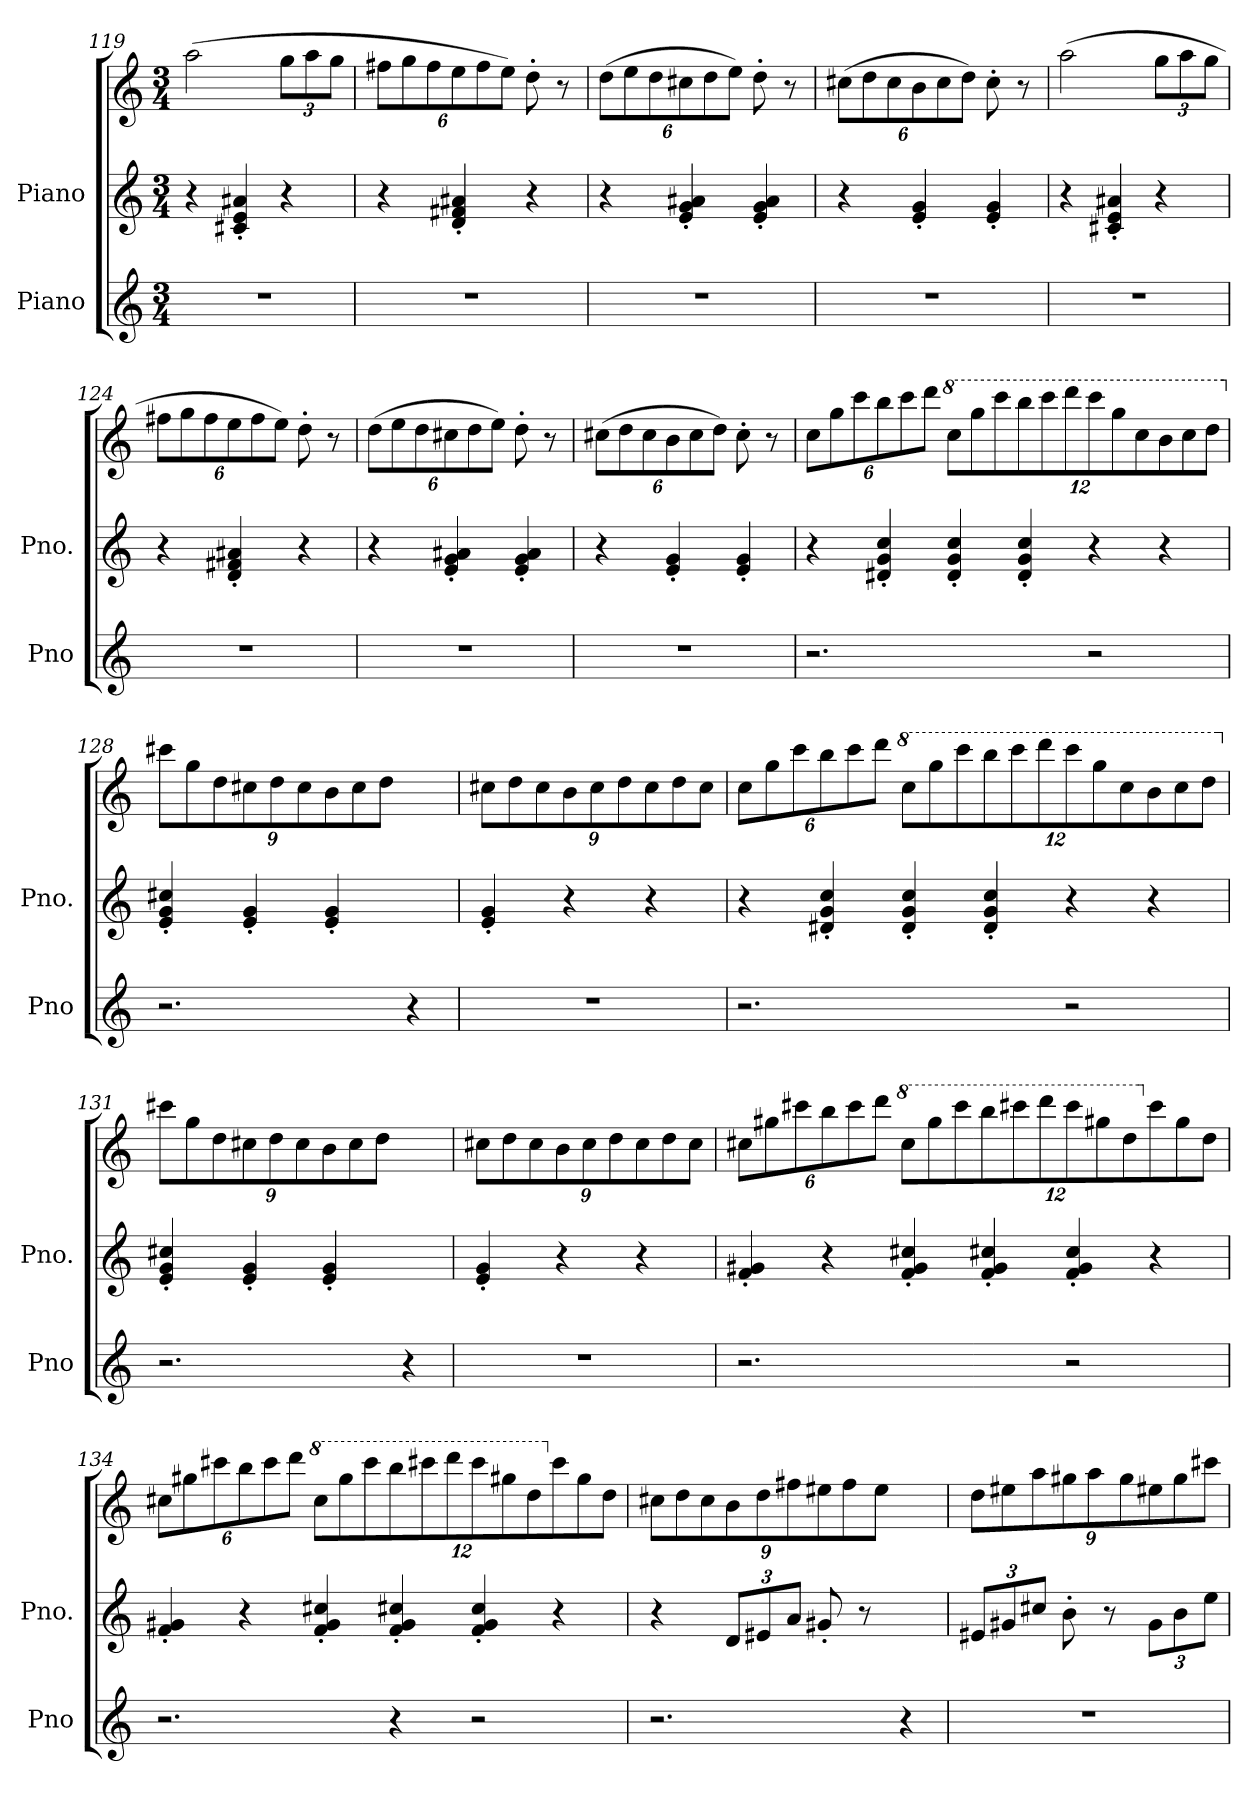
**kern	**kern	**kern
*part2	*part1	*part1
*staff3	*staff2	*staff1
*I"Piano	*I"Piano	*
*I'Pno	*I'Pno.	*
*clefG2	*clefG2	*clefG2
*k[]	*k[]	*k[]
*M3/4	*M3/4	*M3/4
=119	=119	=119
2.r	4r	(2aa\
.	4c#X/' 4e/' 4a#X/'	.
*	*	*Xbrackettup
.	4r	12gg\L
.	.	12aa\
.	.	12gg\J
=120	=120	=120
2.r	4r	12ff#X\L
.	.	12gg\
.	.	12ff#\
.	4d/' 4f#X/' 4a#X/'	12ee\
.	.	12ff#\
.	.	12ee\J)
.	4r	8dd'\
.	.	8r
=121	=121	=121
2.r	4r	(12dd\L
.	.	12ee\
.	.	12dd\
.	4e/' 4g/' 4a#X/'	12cc#X\
.	.	12dd\
.	.	12ee\J)
.	4e/' 4g/' 4a#/'	8dd'\
.	.	8r
=122	=122	=122
2.r	4r	(12cc#X\L
.	.	12dd\
.	.	12cc#\
.	4e/' 4g/'	12b\
.	.	12cc#\
.	.	12dd\J)
.	4e/' 4g/'	8cc#'\
.	.	8r
!!LO:PB:g=z
=123	=123	=123
2.r	4r	(2aa\
.	4c#X/' 4e/' 4a#X/'	.
.	4r	12gg\L
.	.	12aa\
.	.	12gg\J
=124	=124	=124
2.r	4r	12ff#X\L
.	.	12gg\
.	.	12ff#\
.	4d/' 4f#X/' 4a#X/'	12ee\
.	.	12ff#\
.	.	12ee\J)
.	4r	8dd'\
.	.	8r
=125	=125	=125
2.r	4r	(12dd\L
.	.	12ee\
.	.	12dd\
.	4e/' 4g/' 4a#X/'	12cc#X\
.	.	12dd\
.	.	12ee\J)
.	4e/' 4g/' 4a#/'	8dd'\
.	.	8r
=126	=126	=126
2.r	4r	(12cc#X\L
.	.	12dd\
.	.	12cc#\
.	4e/' 4g/'	12b\
.	.	12cc#\
.	.	12dd\J)
.	4e/' 4g/'	8cc#'\
.	.	8r
=127	=127	=127
2.r	4r	12cc\L
.	.	12gg\
.	.	12ccc\
.	4d#X/' 4g/' 4cc/'	12bb\
.	.	12ccc\
.	.	12ddd\J
*	*	*8va
.	4d#/' 4g/' 4cc/'	12ccc\L
.	.	12ggg\
.	.	12cccc\
4ryy	4d#/' 4g/' 4cc/'	12bbb\
.	.	12cccc\
.	.	12dddd\
2r	4r	12cccc\
.	.	12ggg\
.	.	12ccc\
.	4r	12bb\
.	.	12ccc\
.	.	12ddd\J
!!LO:LB:g=z
=128	=128	=128
*	*	*X8va
2.r	4e/' 4g/' 4cc#X/'	12ccc#X\L
.	.	12gg\
.	.	12dd\
.	4e/' 4g/'	12cc#X\
.	.	12dd\
.	.	12cc#\
.	4e/' 4g/'	12b\
.	.	12cc#\
.	.	12dd\J
4r	4ryy	4ryy
=129	=129	=129
2.r	4e/' 4g/'	12cc#X\L
.	.	12dd\
.	.	12cc#\
.	4r	12b\
.	.	12cc#\
.	.	12dd\
.	4r	12cc#\
.	.	12dd\
.	.	12cc#\J
=130	=130	=130
2.r	4r	12cc\L
.	.	12gg\
.	.	12ccc\
.	4d#X/' 4g/' 4cc/'	12bb\
.	.	12ccc\
.	.	12ddd\J
*	*	*8va
.	4d#/' 4g/' 4cc/'	12ccc\L
.	.	12ggg\
.	.	12cccc\
4ryy	4d#/' 4g/' 4cc/'	12bbb\
.	.	12cccc\
.	.	12dddd\
2r	4r	12cccc\
.	.	12ggg\
.	.	12ccc\
.	4r	12bb\
.	.	12ccc\
.	.	12ddd\J
=131	=131	=131
*	*	*X8va
2.r	4e/' 4g/' 4cc#X/'	12ccc#X\L
.	.	12gg\
.	.	12dd\
.	4e/' 4g/'	12cc#X\
.	.	12dd\
.	.	12cc#\
.	4e/' 4g/'	12b\
.	.	12cc#\
.	.	12dd\J
4r	4ryy	4ryy
!!LO:LB:g=z
=132	=132	=132
2.r	4e/' 4g/'	12cc#X\L
.	.	12dd\
.	.	12cc#\
.	4r	12b\
.	.	12cc#\
.	.	12dd\
.	4r	12cc#\
.	.	12dd\
.	.	12cc#\J
=133	=133	=133
2.r	4f/' 4g#X/'	12cc#X\L
.	.	12gg#X\
.	.	12ccc#X\
.	4r	12bb\
.	.	12ccc#\
.	.	12ddd\J
*	*	*8va
.	4f/' 4g#/' 4cc#X/'	12ccc#\L
.	.	12ggg#\
.	.	12cccc#\
4ryy	4f/' 4g#/' 4cc#X/'	12bbb\
.	.	12cccc#X\
.	.	12dddd\
2r	4f/' 4g#/' 4cc#/'	12cccc#\
.	.	12ggg#X\
.	.	12ddd\
*	*	*X8va
.	4r	12ccc#\
.	.	12gg#\
.	.	12dd\J
=134	=134	=134
2.r	4f/' 4g#X/'	12cc#X\L
.	.	12gg#X\
.	.	12ccc#X\
.	4r	12bb\
.	.	12ccc#\
.	.	12ddd\J
*	*	*8va
.	4f/' 4g#/' 4cc#X/'	12ccc#\L
.	.	12ggg#\
.	.	12cccc#\
4r	4f/' 4g#/' 4cc#X/'	12bbb\
.	.	12cccc#X\
.	.	12dddd\
2r	4f/' 4g#/' 4cc#/'	12cccc#\
.	.	12ggg#X\
.	.	12ddd\
*	*	*X8va
.	4r	12ccc#\
.	.	12gg#\
.	.	12dd\J
!!LO:LB:g=z
=135	=135	=135
2.r	4r	12cc#X\L
.	.	12dd\
.	.	12cc#\
*	*Xbrackettup	*
.	12d/L	12b\
.	12e#X/	12dd\
.	12a/J	12ff#X\
.	8g#X'/	12ee#X\
.	.	12ff#\
.	8r	.
.	.	12ee#\J
4r	4ryy	4ryy
=136	=136	=136
2.r	12e#X/L	12dd\L
.	12g#X/	12ee#X\
.	12cc#X/J	12aa\
.	8b'\	12gg#X\
.	.	12aa\
.	8r	.
.	.	12gg#\
.	12g#\L	12ee#X\
.	12b\	12gg#\
.	12ee\J	12ccc#X\J
=	=	=
*-	*-	*-
